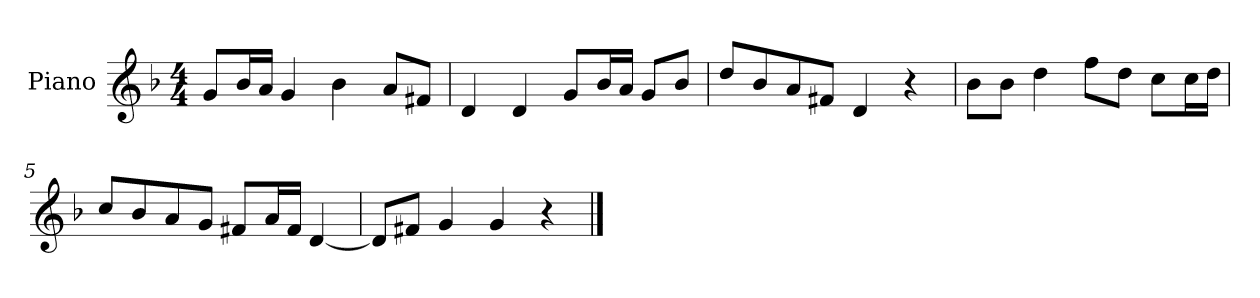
**kern
*part1
*staff1
*I"Piano
*I'P-no
*clefG2
*k[b-]
*M4/4
*MM90
=1
8g/L
16b-/L
16a/JJ
4g/
4b-\
8a/L
8f#X/J
=2
4d/
4d/
8g/L
16b-/L
16a/JJ
8g/L
8b-/J
=3
8dd/L
8b-/
8a/
8f#X/J
4d/
4r
=4
8b-\L
8b-\J
4dd\
8ff\L
8dd\J
8cc\L
16cc\L
16dd\JJ
=5
8cc/L
8b-/
8a/
8g/J
8f#X/L
16a/L
16f#/JJ
[4d/
!!LO:LB:g=z
=6
8d/L]
8f#X/J
4g/
4g/
4r
==
*-
